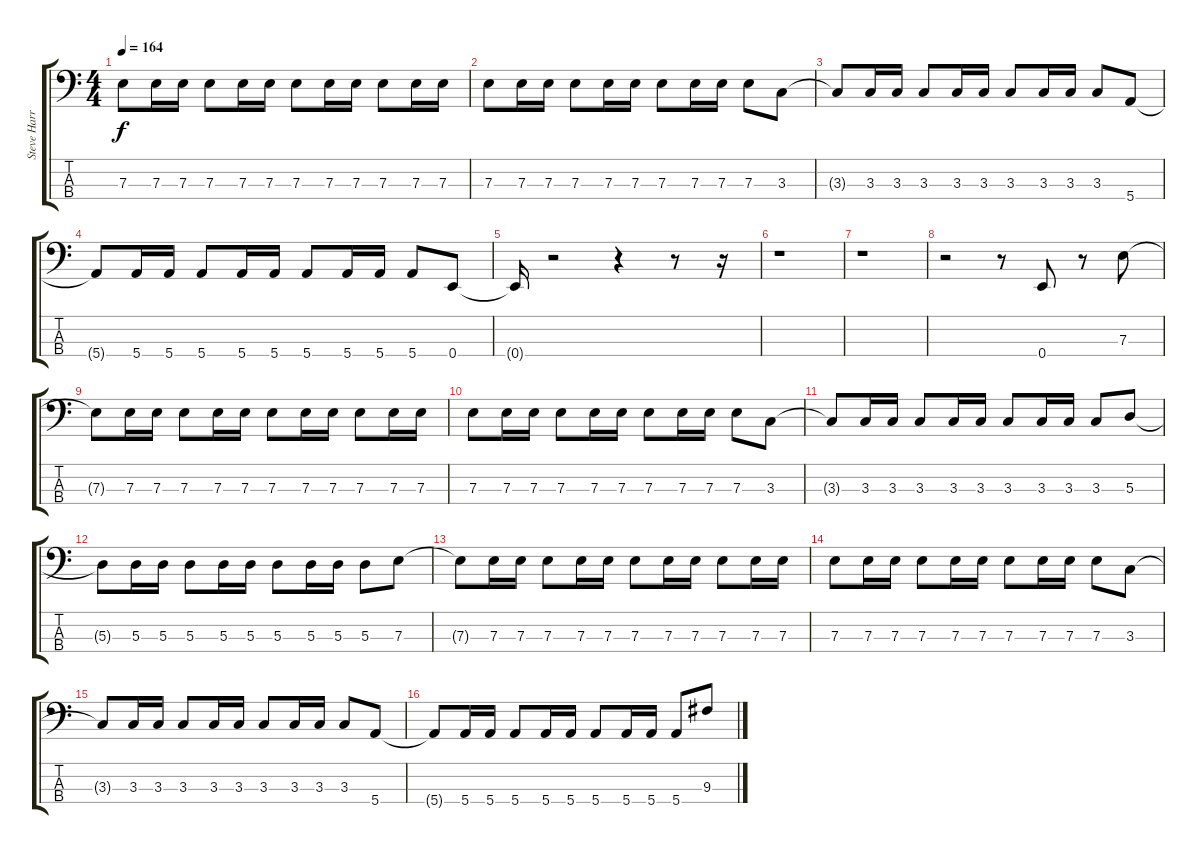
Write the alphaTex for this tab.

\track ("Steve Harris (Bass)" "Steve Harr") {instrument electricbassfinger}
\staff {score tabs}
\tuning (G2 D2 A1 E1) {hide}
\ts (4 4)
\tempo 164
\clef f4
\ks c
7.3{t}.8{dy f} 7.3.16 7.3.16 7.3.8 7.3.16 7.3.16 7.3.8 7.3.16 7.3.16 7.3.8 7.3.16 7.3.16 |
7.3.8 7.3.16 7.3.16 7.3.8 7.3.16 7.3.16 7.3.8 7.3.16 7.3.16 7.3.8 3.3.8 |
3.3{t}.8 3.3.16 3.3.16 3.3.8 3.3.16 3.3.16 3.3.8 3.3.16 3.3.16 3.3.8 5.4.8 |
5.4{t}.8 5.4.16 5.4.16 5.4.8 5.4.16 5.4.16 5.4.8 5.4.16 5.4.16 5.4.8 0.4.8 |
0.4{t}.16 r.2 r.4 r.8 r.16 |
r.1 |
r.1 |
r.2 r.8 0.4.8 r.8 7.3.8 |
7.3{t}.8 7.3.16 7.3.16 7.3.8 7.3.16 7.3.16 7.3.8 7.3.16 7.3.16 7.3.8 7.3.16 7.3.16 |
7.3.8 7.3.16 7.3.16 7.3.8 7.3.16 7.3.16 7.3.8 7.3.16 7.3.16 7.3.8 3.3.8 |
3.3{t}.8 3.3.16 3.3.16 3.3.8 3.3.16 3.3.16 3.3.8 3.3.16 3.3.16 3.3.8 5.3.8 |
5.3{t}.8 5.3.16 5.3.16 5.3.8 5.3.16 5.3.16 5.3.8 5.3.16 5.3.16 5.3.8 7.3.8 |
7.3{t}.8 7.3.16 7.3.16 7.3.8 7.3.16 7.3.16 7.3.8 7.3.16 7.3.16 7.3.8 7.3.16 7.3.16 |
7.3.8 7.3.16 7.3.16 7.3.8 7.3.16 7.3.16 7.3.8 7.3.16 7.3.16 7.3.8 3.3.8 |
3.3{t}.8 3.3.16 3.3.16 3.3.8 3.3.16 3.3.16 3.3.8 3.3.16 3.3.16 3.3.8 5.4.8 |
5.4{t}.8 5.4.16 5.4.16 5.4.8 5.4.16 5.4.16 5.4.8 5.4.16 5.4.16 5.4.8 9.3.8
